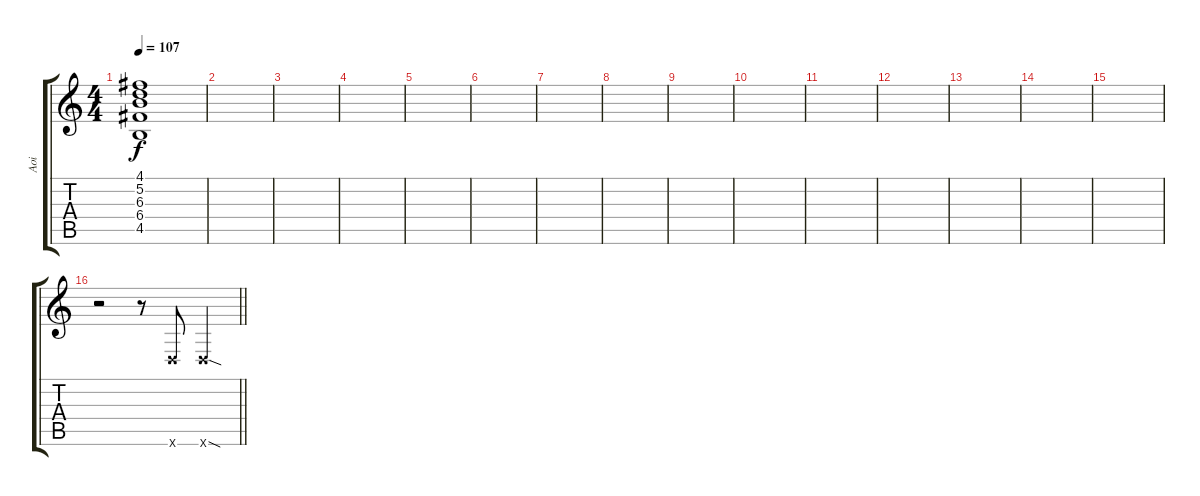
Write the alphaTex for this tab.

\track ("Aoi" "Aoi") {instrument distortionguitar}
\staff {score tabs}
\tuning (D4 A3 F3 C3 G2 D2) {hide}
\ts (4 4)
\tempo 107
\clef g2
\ks c
(4.1 5.2 6.3 6.4 4.5).1{dy f volume 0} |
|
|
|
|
|
|
|
|
|
|
|
|
|
|
\barLineRight lightlight
r.2 r.8 0.6{x}.8 0.6{sod x}.4{volume 12}
